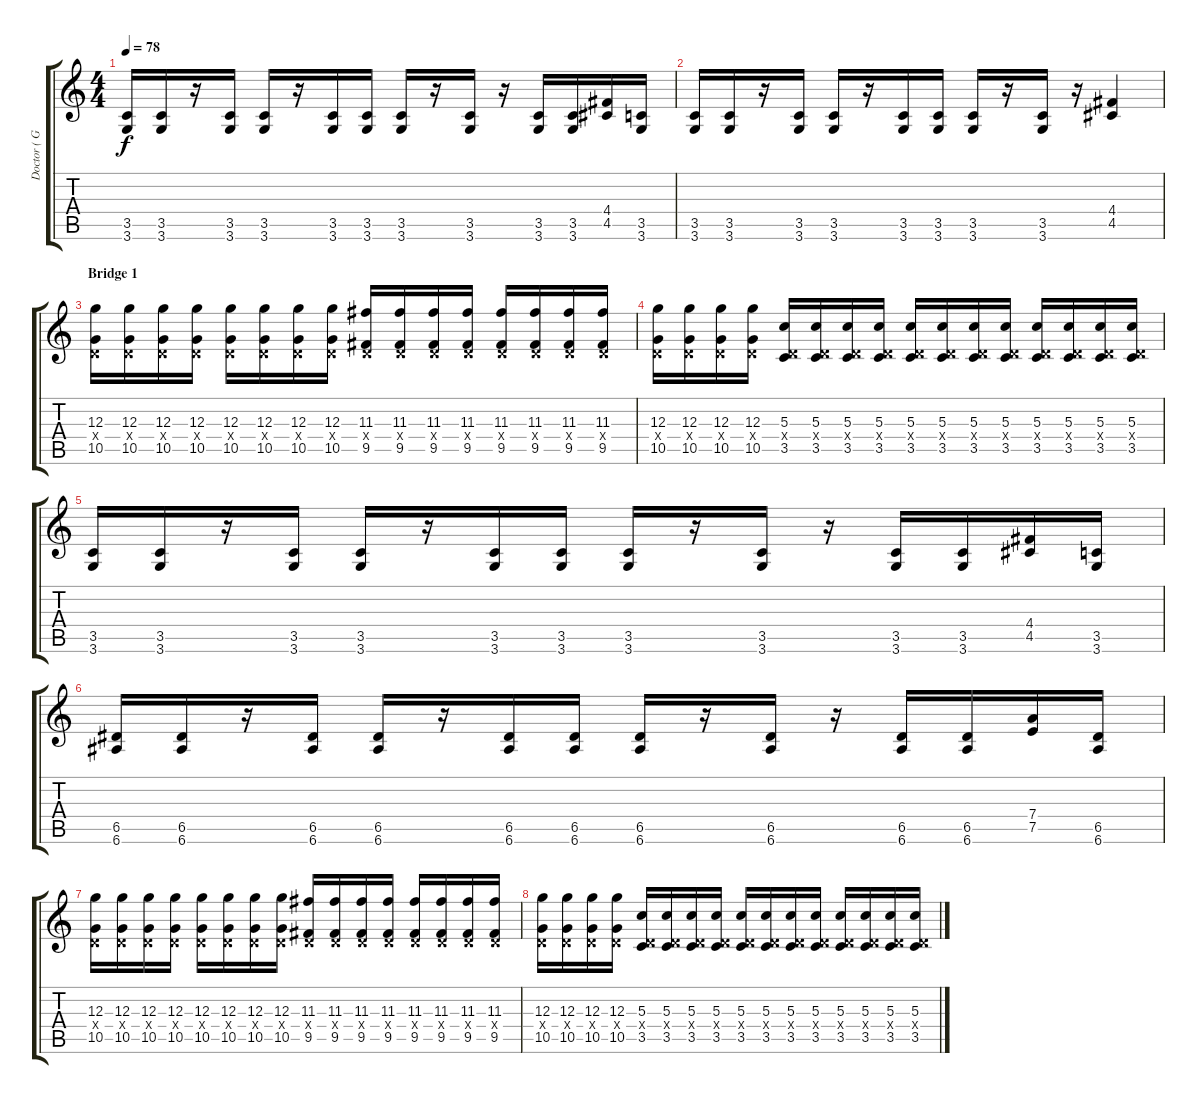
\track ("Doctor ( Guitar 1 )" "Doctor ( G") {instrument distortionguitar}
\staff {score tabs}
\tuning (E4 B3 G3 D3 A2 E2) {hide}
\ts (4 4)
\tempo 78
\clef g2
\ks c
(3.5 3.6).16{dy f} (3.5 3.6).16 r.16 (3.5 3.6).16 (3.5 3.6).16 r.16 (3.5 3.6).16 (3.5 3.6).16 (3.5 3.6).16 r.16 (3.5 3.6).16 r.16 (3.5 3.6).16 (3.5 3.6).16 (4.4 4.5).16 (3.5 3.6).16 |
(3.5 3.6).16 (3.5 3.6).16 r.16 (3.5 3.6).16 (3.5 3.6).16 r.16 (3.5 3.6).16 (3.5 3.6).16 (3.5 3.6).16 r.16 (3.5 3.6).16 r.16 (4.4 4.5).4 |
\section ("" "Bridge 1")
(12.3 0.4{x} 10.5).16 (12.3 0.4{x} 10.5).16 (12.3 0.4{x} 10.5).16 (12.3 0.4{x} 10.5).16 (12.3 0.4{x} 10.5).16 (12.3 0.4{x} 10.5).16 (12.3 0.4{x} 10.5).16 (12.3 0.4{x} 10.5).16 (11.3 0.4{x} 9.5).16 (11.3 0.4{x} 9.5).16 (11.3 0.4{x} 9.5).16 (11.3 0.4{x} 9.5).16 (11.3 0.4{x} 9.5).16 (11.3 0.4{x} 9.5).16 (11.3 0.4{x} 9.5).16 (11.3 0.4{x} 9.5).16 |
(12.3 0.4{x} 10.5).16 (12.3 0.4{x} 10.5).16 (12.3 0.4{x} 10.5).16 (12.3 0.4{x} 10.5).16 (5.3 0.4{x} 3.5).16 (5.3 0.4{x} 3.5).16 (5.3 0.4{x} 3.5).16 (5.3 0.4{x} 3.5).16 (5.3 0.4{x} 3.5).16 (5.3 0.4{x} 3.5).16 (5.3 0.4{x} 3.5).16 (5.3 0.4{x} 3.5).16 (5.3 0.4{x} 3.5).16 (5.3 0.4{x} 3.5).16 (5.3 0.4{x} 3.5).16 (5.3 0.4{x} 3.5).16 |
(3.5 3.6).16 (3.5 3.6).16 r.16 (3.5 3.6).16 (3.5 3.6).16 r.16 (3.5 3.6).16 (3.5 3.6).16 (3.5 3.6).16 r.16 (3.5 3.6).16 r.16 (3.5 3.6).16 (3.5 3.6).16 (4.4 4.5).16 (3.5 3.6).16 |
(6.5 6.6).16 (6.5 6.6).16 r.16 (6.5 6.6).16 (6.5 6.6).16 r.16 (6.5 6.6).16 (6.5 6.6).16 (6.5 6.6).16 r.16 (6.5 6.6).16 r.16 (6.5 6.6).16 (6.5 6.6).16 (7.4 7.5).16 (6.5 6.6).16 |
(12.3 0.4{x} 10.5).16 (12.3 0.4{x} 10.5).16 (12.3 0.4{x} 10.5).16 (12.3 0.4{x} 10.5).16 (12.3 0.4{x} 10.5).16 (12.3 0.4{x} 10.5).16 (12.3 0.4{x} 10.5).16 (12.3 0.4{x} 10.5).16 (11.3 0.4{x} 9.5).16 (11.3 0.4{x} 9.5).16 (11.3 0.4{x} 9.5).16 (11.3 0.4{x} 9.5).16 (11.3 0.4{x} 9.5).16 (11.3 0.4{x} 9.5).16 (11.3 0.4{x} 9.5).16 (11.3 0.4{x} 9.5).16 |
(12.3 0.4{x} 10.5).16 (12.3 0.4{x} 10.5).16 (12.3 0.4{x} 10.5).16 (12.3 0.4{x} 10.5).16 (5.3 0.4{x} 3.5).16 (5.3 0.4{x} 3.5).16 (5.3 0.4{x} 3.5).16 (5.3 0.4{x} 3.5).16 (5.3 0.4{x} 3.5).16 (5.3 0.4{x} 3.5).16 (5.3 0.4{x} 3.5).16 (5.3 0.4{x} 3.5).16 (5.3 0.4{x} 3.5).16 (5.3 0.4{x} 3.5).16 (5.3 0.4{x} 3.5).16 (5.3 0.4{x} 3.5).16
